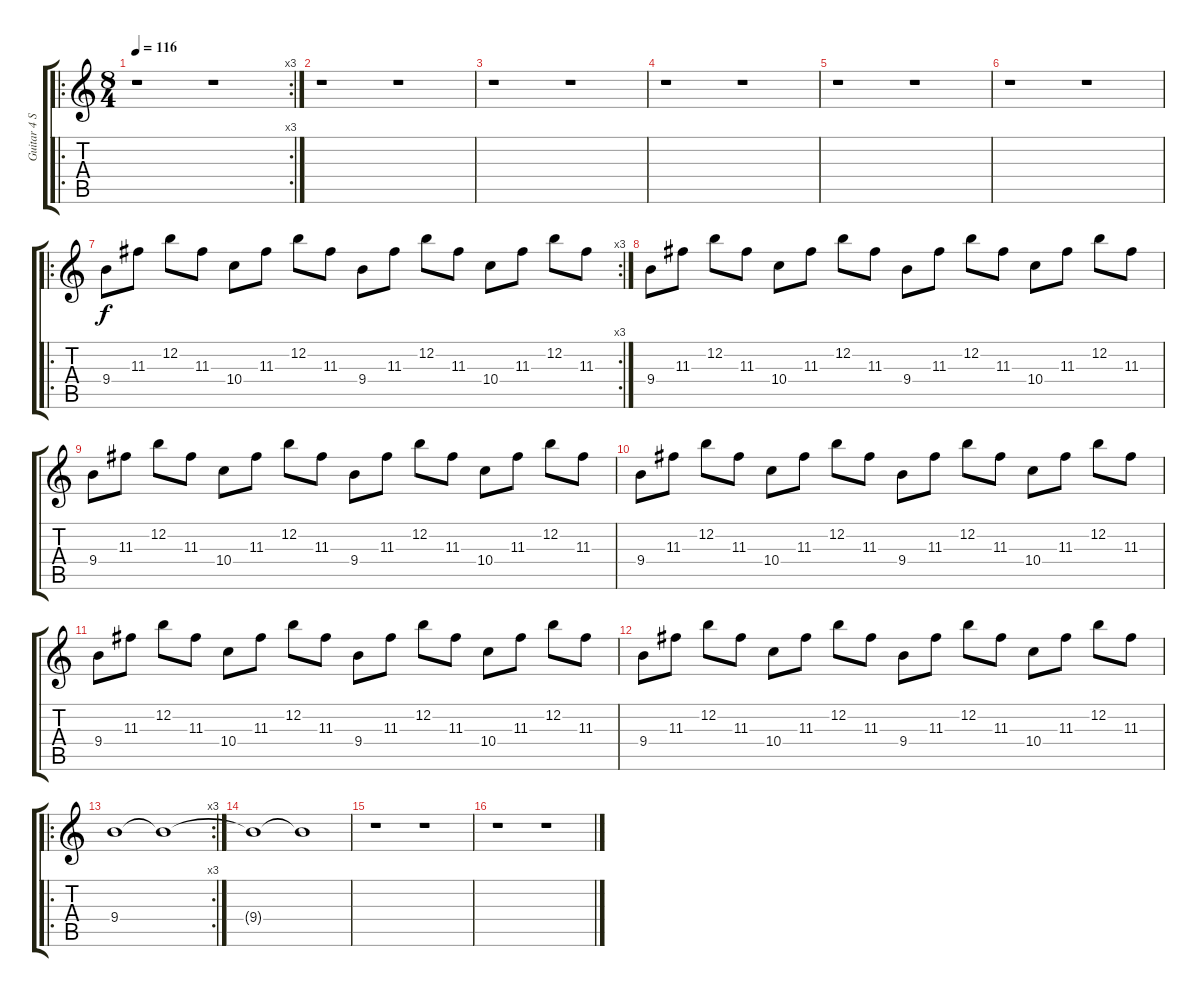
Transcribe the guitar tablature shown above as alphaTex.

\track ("Guitar 4 Solo" "Guitar 4 S") {instrument acousticguitarnylon}
\staff {score tabs}
\tuning (E4 B3 G3 D3 A2 E2) {hide}
\ro
\rc 3
\ts (8 4)
\tempo 116
\clef g2
\ks c
r.1{dy f instrument acousticguitarnylon} r.1 |
r.1 r.1 |
r.1 r.1 |
r.1 r.1 |
r.1 r.1 |
r.1 r.1 |
\ro
\rc 3
9.4.8 11.3.8 12.2.8 11.3.8 10.4.8 11.3.8 12.2.8 11.3.8 9.4.8 11.3.8 12.2.8 11.3.8 10.4.8 11.3.8 12.2.8 11.3.8 |
9.4.8 11.3.8 12.2.8 11.3.8 10.4.8 11.3.8 12.2.8 11.3.8 9.4.8 11.3.8 12.2.8 11.3.8 10.4.8 11.3.8 12.2.8 11.3.8 |
9.4.8 11.3.8 12.2.8 11.3.8 10.4.8 11.3.8 12.2.8 11.3.8 9.4.8 11.3.8 12.2.8 11.3.8 10.4.8 11.3.8 12.2.8 11.3.8 |
9.4.8 11.3.8 12.2.8 11.3.8 10.4.8 11.3.8 12.2.8 11.3.8 9.4.8 11.3.8 12.2.8 11.3.8 10.4.8 11.3.8 12.2.8 11.3.8 |
9.4.8 11.3.8 12.2.8 11.3.8 10.4.8 11.3.8 12.2.8 11.3.8 9.4.8 11.3.8 12.2.8 11.3.8 10.4.8 11.3.8 12.2.8 11.3.8 |
9.4.8 11.3.8 12.2.8 11.3.8 10.4.8 11.3.8 12.2.8 11.3.8 9.4.8 11.3.8 12.2.8 11.3.8 10.4.8 11.3.8 12.2.8 11.3.8 |
\ro
\rc 3
9.4.1 9.4{t}.1 |
9.4{t}.1 9.4{t}.1 |
r.1 r.1 |
r.1 r.1
